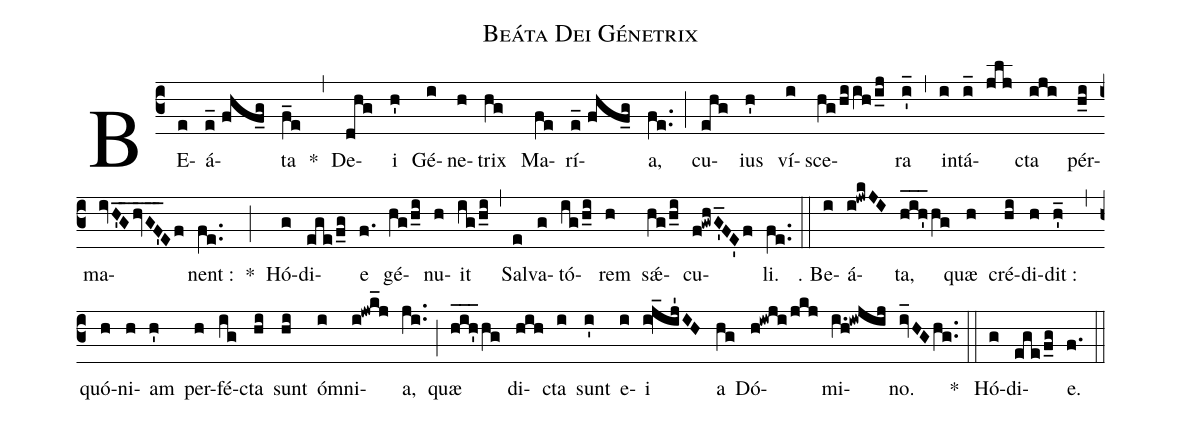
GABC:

name:Beáta Dei Génetrix;
%%
(c3) BE(e)á(e_//fhf_g)ta(f_e) *(,)
De(dhg)i(h') Gé(i)ne(h)trix(hg) Ma(fe)rí(e_//fhf_g)a,(fe..) (;)
cu(ehg)ius(h') ví(i)sce(hg/hiih/i_j)ra(i'_) (,)
in(i)tá(i_ jlj)cta(iji) pér(h_i)ma(ivH'_G_hvGF'___Ef)nent :(fe..) *(;)
Hó(g)di(ege/f_g)e(f.) gé-(hg/h_i)nu(h)it(ig/h_i) (,)
Sal(e)va(g)tó(ig/h_i)rem(h) sǽ(hg/h_i)cu(f!gwhG'_FE'f)li.(fe..) (::)

℣. Be(i)á(i!jwkJI)ta,(hih'___hg) quæ(h) cré(hi)di(h)dit :(h'_) (,)
quó(h)ni(h)am(h') per(h)fé(ig)cta(hi) sunt(hi) ó(i)mni(i!jwk_j)a,(ji..) (;)
quæ(hih'___hg) di(hih)cta(i) sunt(i') e(i)i(i!j_ij'IH) a(hg) Dó(h!iwji/jkj)mi(i.h!iwjij)no.(iv_HGhg..) *(::)
Hó(g)di(ege/f_g)e.(f.) (::)
